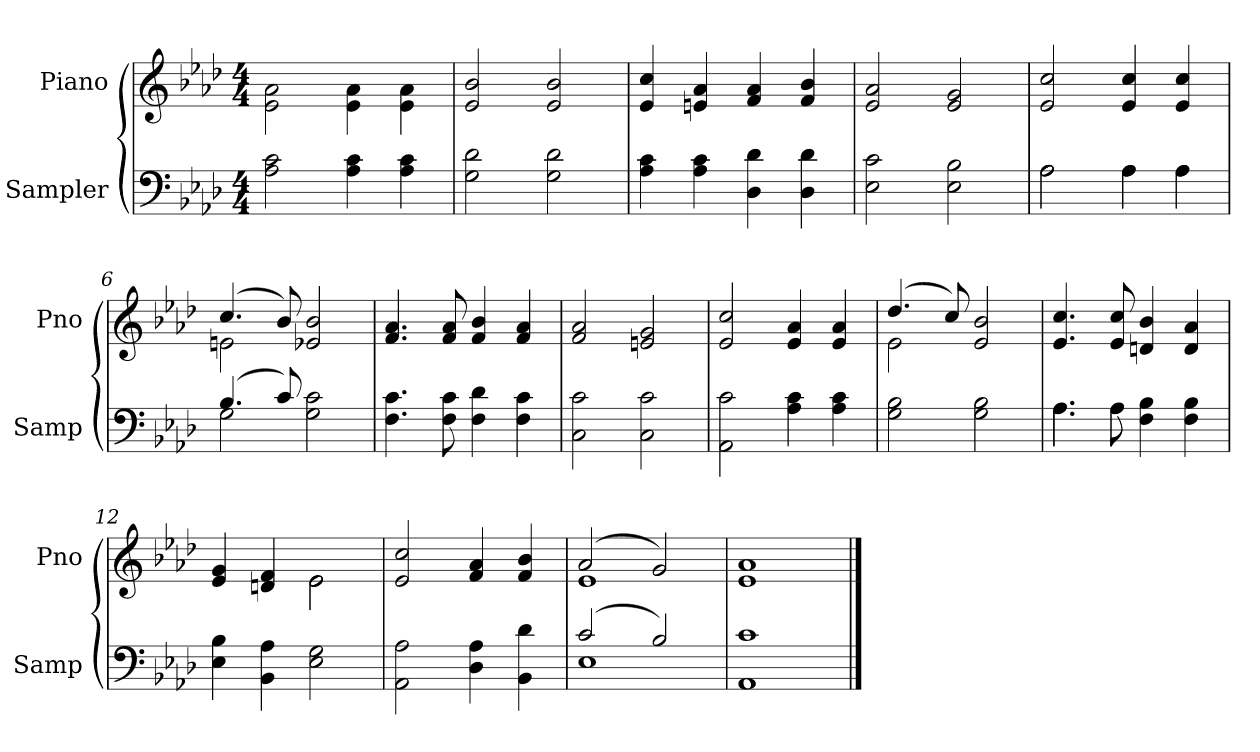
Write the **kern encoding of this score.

**kern	**kern
*part2	*part1
*staff2	*staff1
*I"Sampler	*I"Piano
*I'Samp	*I'Pno
*clefF4	*clefG2
*k[b-e-a-d-]	*k[b-e-a-d-]
*A-:	*A-:
*M4/4	*M4/4
=1	=1
2A- 2c	2e-\ 2a-\
4A- 4c	4e-\ 4a-\
4A- 4c	4e-\ 4a-\
=2	=2
2G 2d-	2e- 2b-
2G 2d-	2e- 2b-
=3	=3
4A- 4c	4e- 4cc
4A- 4c	4en 4a-
4D- 4d-	4f 4a-
4D- 4d-	4f 4b-
=4	=4
2E- 2c	2e- 2a-
2E- 2B-	2e- 2g
=5	=5
*^	*
2A-\	2A-	2e- 2cc
4A-\	4A-	4e- 4cc
4A-\	4A-	4e- 4cc
=6	=6	=6
*	*	*^
(4.B-/	2G	(4.cc/	2en
8c/)	.	8b-/)	.
2G 2c	2ryy	2e- 2b-	2ryy
*v	*v	*	*
*	*v	*v
=7	=7
4.F 4.c	4.f 4.a-
8F 8c	8f 8a-
4F 4d-	4f 4b-
4F 4c	4f 4a-
=8	=8
2C 2c	2f 2a-
2C 2c	2en 2g
=9	=9
2AA- 2c	2e- 2cc
4A- 4c	4e- 4a-
4A- 4c	4e- 4a-
=10	=10
*	*^
2G 2B-	(4.dd-/	2e-
.	8cc/)	.
2G 2B-	2e- 2b-	2ryy
*	*v	*v
=11	=11
*^	*
4.A-\	4.A-	4.e- 4.cc
8A-\	8A-	8e- 8cc
4F 4B-	2ryy	4dn 4b-
4F 4B-	.	4d 4a-
*v	*v	*
=12	=12
*	*^
4E- 4B-	4e- 4g	2ryy
4BB- 4A-	4dn 4f	.
2E- 2G	2e-\	2e-
*	*v	*v
=13	=13
2AA- 2A-	2e- 2cc
4D- 4A-	4f 4a-
4BB- 4d-	4f 4b-
=14	=14
*^	*^
(2c/	1E-	(2a-/	1e-
2B-/)	.	2g/)	.
*v	*v	*	*
*	*v	*v
=15	=15
1AA- 1c	1e- 1a-
==	==
*-	*-
